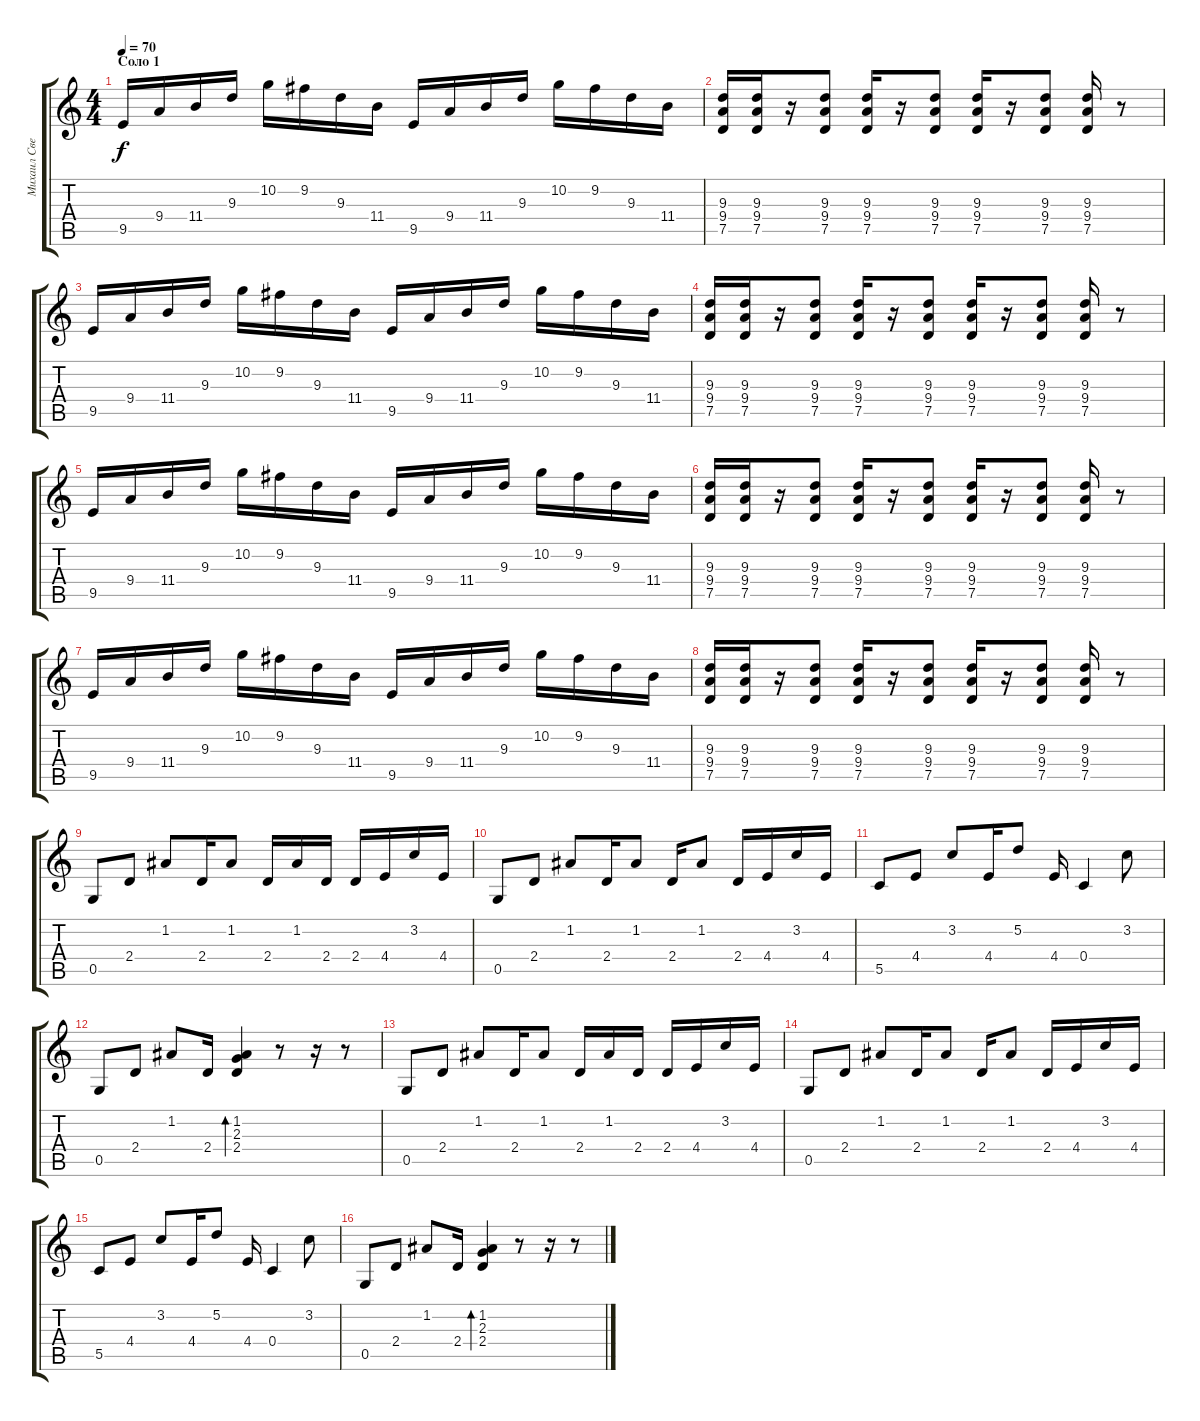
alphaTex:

\track ("Михаил Светлов" "Михаил Све") {instrument electricguitarclean}
\staff {score tabs}
\tuning (D4 A3 F3 C3 G2 D2) {hide}
\ts (4 4)
\section ("" "Соло 1")
\tempo 70
\clef g2
\ks c
9.5.16{dy f} 9.4.16 11.4.16 9.3.16 10.2.16 9.2.16 9.3.16 11.4.16 9.5.16 9.4.16 11.4.16 9.3.16 10.2.16 9.2.16 9.3.16 11.4.16 |
(9.3 9.4 7.5).16 (9.3 9.4 7.5).16 r.16 (9.3 9.4 7.5).8 (9.3 9.4 7.5).16 r.16 (9.3 9.4 7.5).8 (9.3 9.4 7.5).16 r.16 (9.3 9.4 7.5).8 (9.3 9.4 7.5).16 r.8 |
9.5.16 9.4.16 11.4.16 9.3.16 10.2.16 9.2.16 9.3.16 11.4.16 9.5.16 9.4.16 11.4.16 9.3.16 10.2.16 9.2.16 9.3.16 11.4.16 |
(9.3 9.4 7.5).16 (9.3 9.4 7.5).16 r.16 (9.3 9.4 7.5).8 (9.3 9.4 7.5).16 r.16 (9.3 9.4 7.5).8 (9.3 9.4 7.5).16 r.16 (9.3 9.4 7.5).8 (9.3 9.4 7.5).16 r.8 |
9.5.16 9.4.16 11.4.16 9.3.16 10.2.16 9.2.16 9.3.16 11.4.16 9.5.16 9.4.16 11.4.16 9.3.16 10.2.16 9.2.16 9.3.16 11.4.16 |
(9.3 9.4 7.5).16 (9.3 9.4 7.5).16 r.16 (9.3 9.4 7.5).8 (9.3 9.4 7.5).16 r.16 (9.3 9.4 7.5).8 (9.3 9.4 7.5).16 r.16 (9.3 9.4 7.5).8 (9.3 9.4 7.5).16 r.8 |
9.5.16 9.4.16 11.4.16 9.3.16 10.2.16 9.2.16 9.3.16 11.4.16 9.5.16 9.4.16 11.4.16 9.3.16 10.2.16 9.2.16 9.3.16 11.4.16 |
(9.3 9.4 7.5).16 (9.3 9.4 7.5).16 r.16 (9.3 9.4 7.5).8 (9.3 9.4 7.5).16 r.16 (9.3 9.4 7.5).8 (9.3 9.4 7.5).16 r.16 (9.3 9.4 7.5).8 (9.3 9.4 7.5).16 r.8 |
0.5.8 2.4.8 1.2.8 2.4.16 1.2.8 2.4.16 1.2.16 2.4.16 2.4.16 4.4.16 3.2.16 4.4.16 |
0.5.8 2.4.8 1.2.8 2.4.16 1.2.8 2.4.16 1.2.8 2.4.16 4.4.16 3.2.16 4.4.16 |
5.5.8 4.4.8 3.2.8 4.4.16 5.2.8 4.4.16 0.4.4 3.2.8 |
0.5.8 2.4.8 1.2.8 2.4.16 (1.2 2.3 2.4).4{bd 60} r.8 r.16 r.8 |
0.5.8 2.4.8 1.2.8 2.4.16 1.2.8 2.4.16 1.2.16 2.4.16 2.4.16 4.4.16 3.2.16 4.4.16 |
0.5.8 2.4.8 1.2.8 2.4.16 1.2.8 2.4.16 1.2.8 2.4.16 4.4.16 3.2.16 4.4.16 |
5.5.8 4.4.8 3.2.8 4.4.16 5.2.8 4.4.16 0.4.4 3.2.8 |
0.5.8 2.4.8 1.2.8 2.4.16 (1.2 2.3 2.4).4{bd 60} r.8 r.16 r.8
